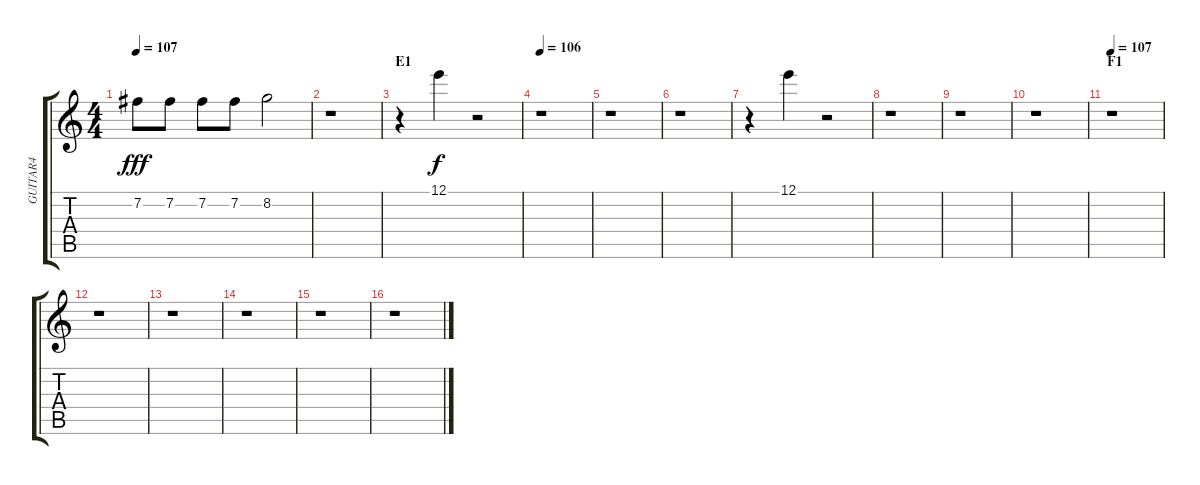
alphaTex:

\track ("GUITAR4" "GUITAR4") {instrument acousticguitarsteel}
\staff {score tabs}
\tuning (E4 B3 G3 D3 A2 E2) {hide}
\ts (4 4)
\tempo 107
\clef g2
\ks c
7.2.8{dy fff} 7.2.8 7.2.8 7.2.8 8.2.2 |
r.1 |
\section ("" "E1")
r.4 12.1.4{dy f} r.2 |
\tempo 106
r.1 |
r.1 |
r.1 |
r.4 12.1.4 r.2 |
r.1 |
r.1 |
r.1 |
\section ("" "F1")
\tempo 107
r.1 |
r.1 |
r.1 |
r.1 |
r.1 |
r.1
